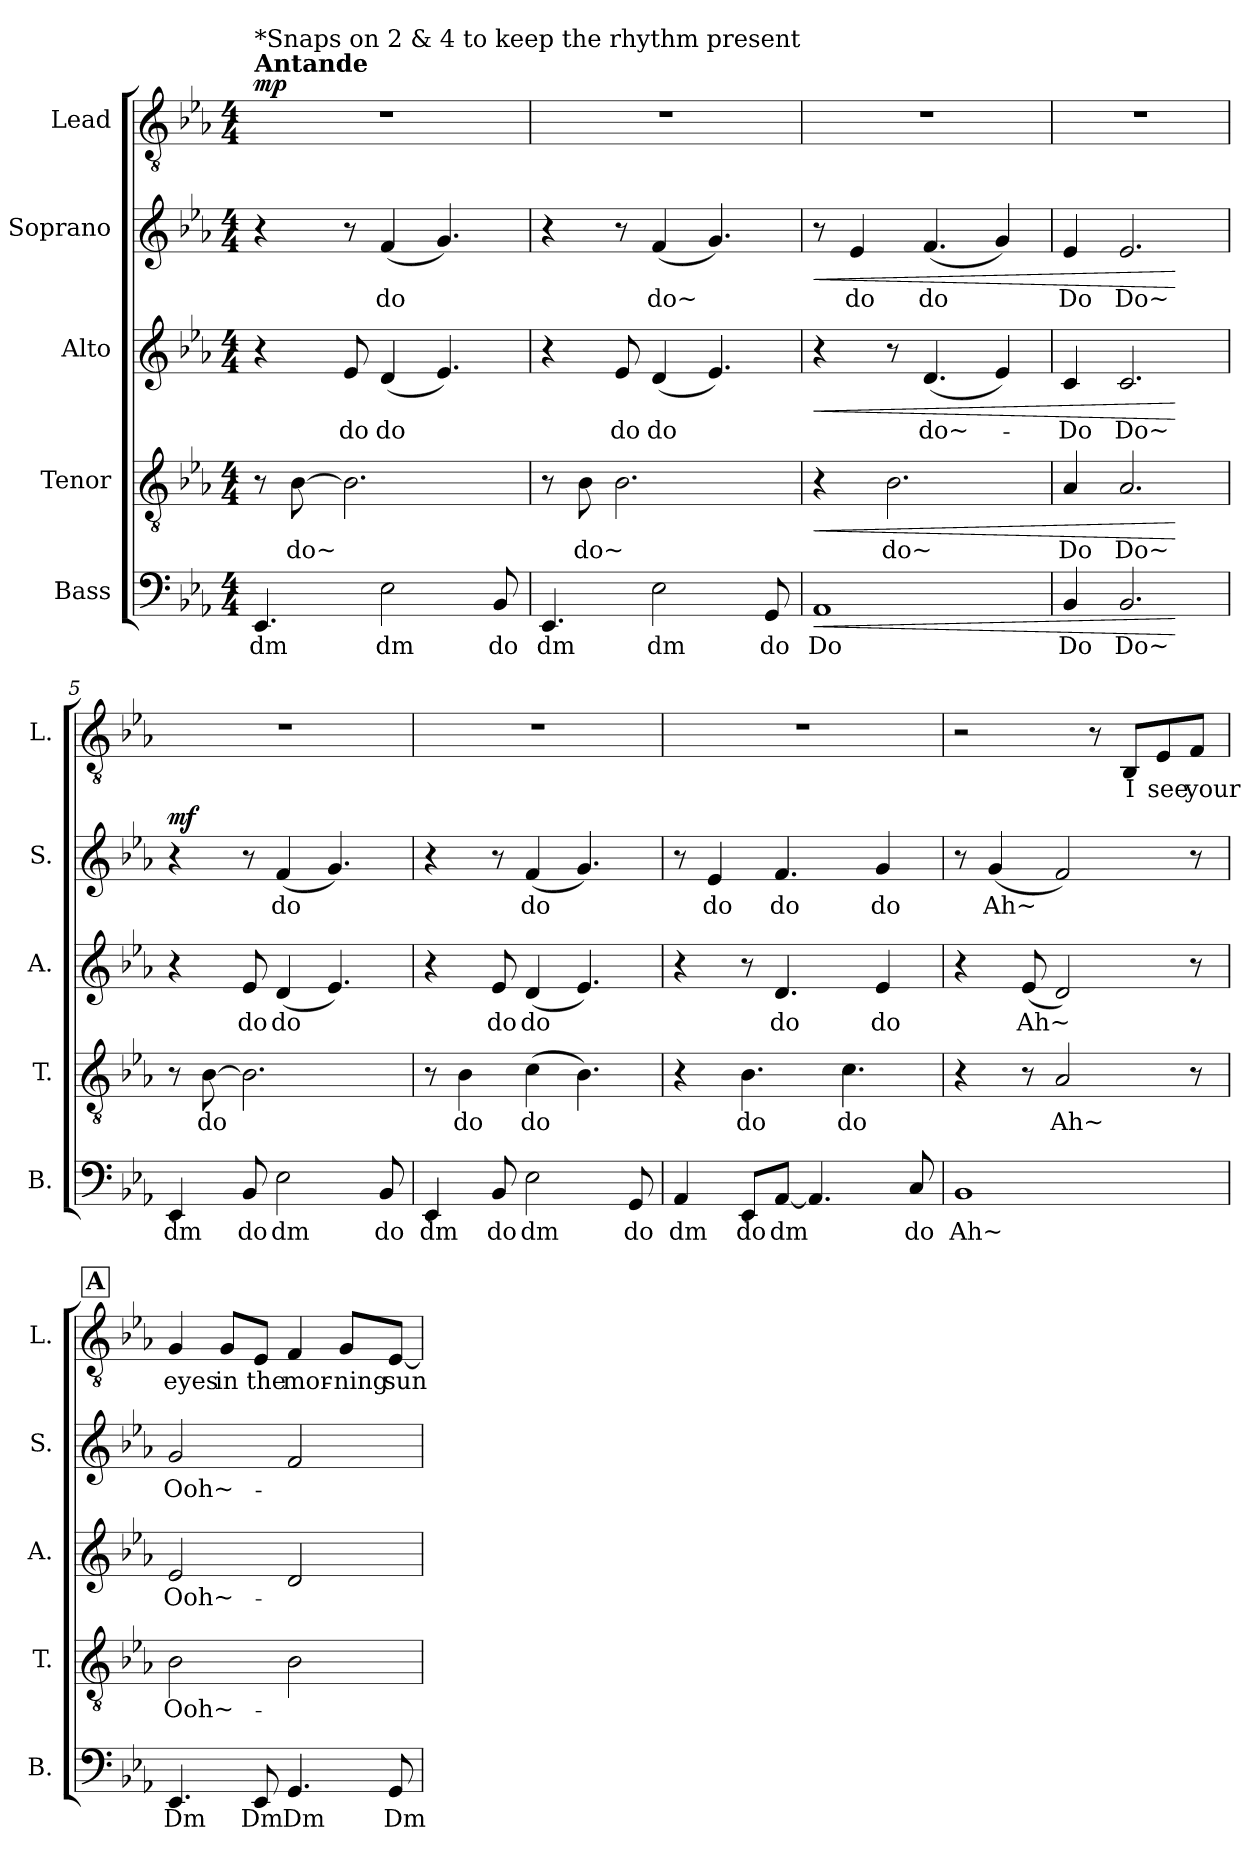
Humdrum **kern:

**kern	**text	**dynam	**kern	**text	**dynam	**kern	**text	**dynam	**kern	**text	**dynam	**kern	**text	**dynam
*part5	*part5	*part5	*part4	*part4	*part4	*part3	*part3	*part3	*part2	*part2	*part2	*part1	*part1	*part1
*staff5	*staff5	*staff5	*staff4	*staff4	*staff4	*staff3	*staff3	*staff3	*staff2	*staff2	*staff2	*staff1	*staff1	*staff1
*I"Bass	*	*	*I"Tenor	*	*	*I"Alto	*	*	*I"Soprano	*	*	*I"Lead	*	*
*I'B.	*	*	*I'T.	*	*	*I'A.	*	*	*I'S.	*	*	*I'L.	*	*
*clefF4	*	*	*clefGv2	*	*	*clefG2	*	*	*clefG2	*	*	*clefGv2	*	*
*k[b-e-a-]	*	*	*k[b-e-a-]	*	*	*k[b-e-a-]	*	*	*k[b-e-a-]	*	*	*k[b-e-a-]	*	*
*M4/4	*	*	*M4/4	*	*	*M4/4	*	*	*M4/4	*	*	*M4/4	*	*
*MM100	*	*	*MM100	*	*	*MM100	*	*	*MM100	*	*	*MM100	*	*
=1	=1	=1	=1	=1	=1	=1	=1	=1	=1	=1	=1	=1	=1	=1
!	!	!	!	!	!	!	!	!	!	!	!	!LO:TX:a:B:t=Antande	!	!
!	!	!	!	!	!	!	!	!	!	!	!	!LO:TX:a:t=*Snaps on 2 & 4 to keep the rhythm present	!	!
!	!	!	!	!	!	!	!	!	!	!	!	!	!	!LO:DY:b
4.EE-/	dm	.	8r	.	.	4r	.	.	4r	.	.	1r	.	mp
.	.	.	[8B-\	do~	.	.	.	.	.	.	.	.	.	.
.	.	.	2.B-\]	.	.	8e-/	do	.	8r	.	.	.	.	.
2E-\	dm	.	.	.	.	(4d/	do	.	(4f/	do	.	.	.	.
.	.	.	.	.	.	4.e-/)	.	.	4.g/)	.	.	.	.	.
8BB-/	do	.	.	.	.	.	.	.	.	.	.	.	.	.
=2	=2	=2	=2	=2	=2	=2	=2	=2	=2	=2	=2	=2	=2	=2
4.EE-/	dm	.	8r	.	.	4r	.	.	4r	.	.	1r	.	.
.	.	.	8B-\	do~	.	.	.	.	.	.	.	.	.	.
.	.	.	2.B-\	.	.	8e-/	do	.	8r	.	.	.	.	.
2E-\	dm	.	.	.	.	(4d/	do	.	(4f/	do~	.	.	.	.
.	.	.	.	.	.	4.e-/)	.	.	4.g/)	.	.	.	.	.
8GG/	do	.	.	.	.	.	.	.	.	.	.	.	.	.
=3	=3	=3	=3	=3	=3	=3	=3	=3	=3	=3	=3	=3	=3	=3
!	!	!LO:HP:b	!	!	!LO:HP:b	!	!	!LO:HP:b	!	!	!LO:HP:b	!	!	!
1AA-	Do	<	4r	.	<	4r	.	<	8r	.	<	1r	.	.
.	.	.	.	.	.	.	.	.	4e-/	do	.	.	.	.
.	.	.	2.B-\	do~	.	8r	.	.	.	.	.	.	.	.
.	.	.	.	.	.	(4.d/	do~-	.	(4.f/	do	.	.	.	.
.	.	.	.	.	.	4e-/)	.	.	4g/)	.	.	.	.	.
=4	=4	=4	=4	=4	=4	=4	=4	=4	=4	=4	=4	=4	=4	=4
4BB-/	Do	.	4A-/	Do	.	4c/	Do	.	4e-/	Do	.	1r	.	.
2.BB-/	Do~	.	2.A-/	Do~	.	2.c/	Do~	.	2.e-/	Do~	.	.	.	.
.	.	[	.	.	[	.	.	[	.	.	[	.	.	.
=5	=5	=5	=5	=5	=5	=5	=5	=5	=5	=5	=5	=5	=5	=5
!	!	!	!	!	!	!	!	!	!	!	!LO:DY:a	!	!	!
4EE-/	dm	.	8r	.	.	4r	.	.	4r	.	mf	1r	.	.
.	.	.	[8B-\	do	.	.	.	.	.	.	.	.	.	.
8BB-/	do	.	2.B-\]	.	.	8e-/	do	.	8r	.	.	.	.	.
2E-\	dm	.	.	.	.	(4d/	do	.	(4f/	do	.	.	.	.
.	.	.	.	.	.	4.e-/)	.	.	4.g/)	.	.	.	.	.
8BB-/	do	.	.	.	.	.	.	.	.	.	.	.	.	.
!!LO:LB:g=z
=6	=6	=6	=6	=6	=6	=6	=6	=6	=6	=6	=6	=6	=6	=6
4EE-/	dm	.	8r	.	.	4r	.	.	4r	.	.	1r	.	.
.	.	.	4B-\	do	.	.	.	.	.	.	.	.	.	.
8BB-/	do	.	.	.	.	8e-/	do	.	8r	.	.	.	.	.
2E-\	dm	.	(4c\	-do	.	(4d/	do	.	(4f/	do	.	.	.	.
.	.	.	4.B-\)	.	.	4.e-/)	.	.	4.g/)	.	.	.	.	.
8GG/	do	.	.	.	.	.	.	.	.	.	.	.	.	.
=7	=7	=7	=7	=7	=7	=7	=7	=7	=7	=7	=7	=7	=7	=7
4AA-/	dm	.	4r	.	.	4r	.	.	8r	.	.	1r	.	.
.	.	.	.	.	.	.	.	.	4e-/	do	.	.	.	.
8EE-/L	do	.	4.B-\	do	.	8r	.	.	.	.	.	.	.	.
[8AA-/J	dm	.	.	.	.	4.d/	do	.	4.f/	do	.	.	.	.
4.AA-/]	.	.	.	.	.	.	.	.	.	.	.	.	.	.
.	.	.	4.c\	do	.	.	.	.	.	.	.	.	.	.
.	.	.	.	.	.	4e-/	do	.	4g/	do	.	.	.	.
8C/	do	.	.	.	.	.	.	.	.	.	.	.	.	.
=8	=8	=8	=8	=8	=8	=8	=8	=8	=8	=8	=8	=8	=8	=8
1BB-	Ah~	.	4r	.	.	4r	.	.	8r	.	.	2r	.	.
.	.	.	.	.	.	.	.	.	(4g/	Ah~	.	.	.	.
.	.	.	8r	.	.	(8e-/	Ah~	.	.	.	.	.	.	.
.	.	.	2A-/	Ah~	.	2d/)	.	.	2f/)	.	.	.	.	.
.	.	.	.	.	.	.	.	.	.	.	.	8r	.	.
.	.	.	.	.	.	.	.	.	.	.	.	8BB-/L	I	.
.	.	.	.	.	.	.	.	.	.	.	.	8E-/	see	.
.	.	.	8r	.	.	8r	.	.	8r	.	.	8F/J	your	.
!!LO:PB:g=z
!!LO:REH:place=s1:a:B:fs=14:t=A
=9	=9	=9	=9	=9	=9	=9	=9	=9	=9	=9	=9	=9	=9	=9
4.EE-/	Dm	.	2B-\	Ooh~-	.	2e-/	Ooh~-	.	2g/	Ooh~-	.	4G/	eyes	.
.	.	.	.	.	.	.	.	.	.	.	.	8G/L	in	.
8EE-/	Dm	.	.	.	.	.	.	.	.	.	.	8E-/J	the	.
4.GG/	Dm	.	2B-\	.	.	2d/	.	.	2f/	.	.	4F/	mor-	.
.	.	.	.	.	.	.	.	.	.	.	.	8G/L	-ning	.
8GG/	Dm	.	.	.	.	.	.	.	.	.	.	[8E-/J	sun	.
=	=	=	=	=	=	=	=	=	=	=	=	=	=	=
*-	*-	*-	*-	*-	*-	*-	*-	*-	*-	*-	*-	*-	*-	*-
